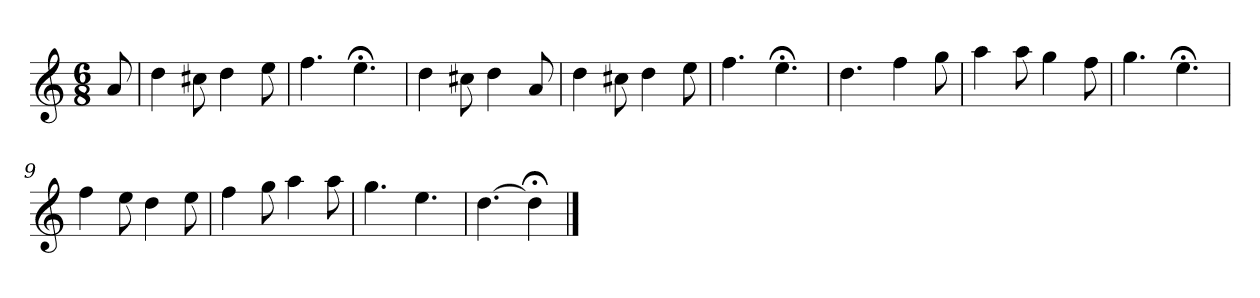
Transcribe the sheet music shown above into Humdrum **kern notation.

**kern
*part1
*staff1
*k[]
*D:dor
*M6/8
*MM120
=
8a
=1
4dd
8cc#X
4dd
8ee
=2
4.ff
4.ee;<
=3
4dd
8cc#X
4dd
8a
=4
4dd
8cc#X
4dd
8ee
=5
4.ff
4.ee;<
=6
4.dd
4ff
8gg
=7
4aa
8aa
4gg
8ff
=8
4.gg
4.ee;<
=9
4ff
8ee
4dd
8ee
=10
4ff
8gg
4aa
8aa
=11
4.gg
4.ee
=12
[4.dd
4dd;<]
==
*-
